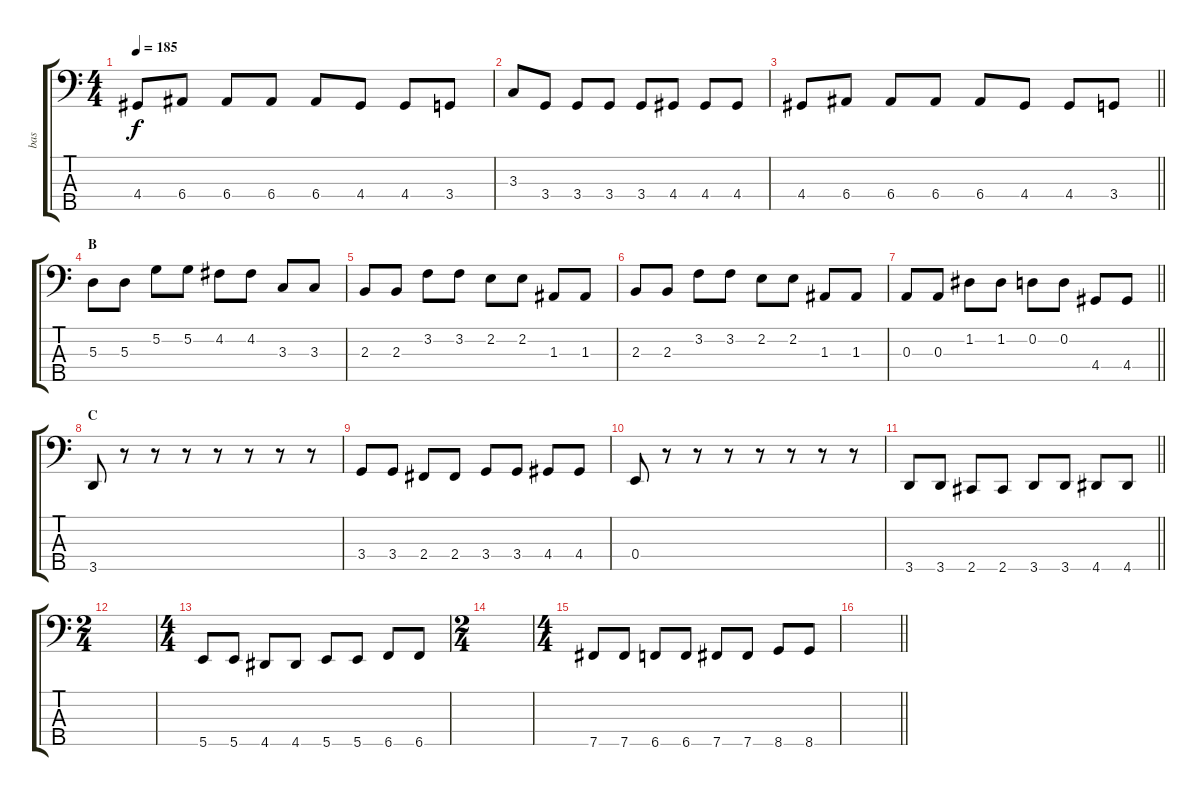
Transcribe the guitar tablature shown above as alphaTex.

\track ("bas" "bas") {instrument electricbassfinger}
\staff {score tabs}
\tuning (G2 D2 A1 E1 B0) {hide}
\ts (4 4)
\tempo 185
\clef f4
\ks c
4.4.8{dy f} 6.4.8 6.4.8 6.4.8 6.4.8 4.4.8 4.4.8 3.4.8 |
3.3.8 3.4.8 3.4.8 3.4.8 3.4.8 4.4.8 4.4.8 4.4.8 |
\barLineRight lightlight
4.4.8 6.4.8 6.4.8 6.4.8 6.4.8 4.4.8 4.4.8 3.4.8 |
\section ("" "B")
5.3.8 5.3.8 5.2.8 5.2.8 4.2.8 4.2.8 3.3.8 3.3.8 |
2.3.8 2.3.8 3.2.8 3.2.8 2.2.8 2.2.8 1.3.8 1.3.8 |
2.3.8 2.3.8 3.2.8 3.2.8 2.2.8 2.2.8 1.3.8 1.3.8 |
\barLineRight lightlight
0.3.8 0.3.8 1.2.8 1.2.8 0.2.8 0.2.8 4.4.8 4.4.8 |
\section ("" "C")
3.5.8 r.8 r.8 r.8 r.8 r.8 r.8 r.8 |
3.4.8 3.4.8 2.4.8 2.4.8 3.4.8 3.4.8 4.4.8 4.4.8 |
0.4.8 r.8 r.8 r.8 r.8 r.8 r.8 r.8 |
\barLineRight lightlight
3.5.8 3.5.8 2.5.8 2.5.8 3.5.8 3.5.8 4.5.8 4.5.8 |
\ts (2 4)
\section ("" "")
|
\ts (4 4)
5.5.8 5.5.8 4.5.8 4.5.8 5.5.8 5.5.8 6.5.8 6.5.8 |
\ts (2 4)
|
\ts (4 4)
7.5.8 7.5.8 6.5.8 6.5.8 7.5.8 7.5.8 8.5.8 8.5.8 |
\barLineRight lightlight
